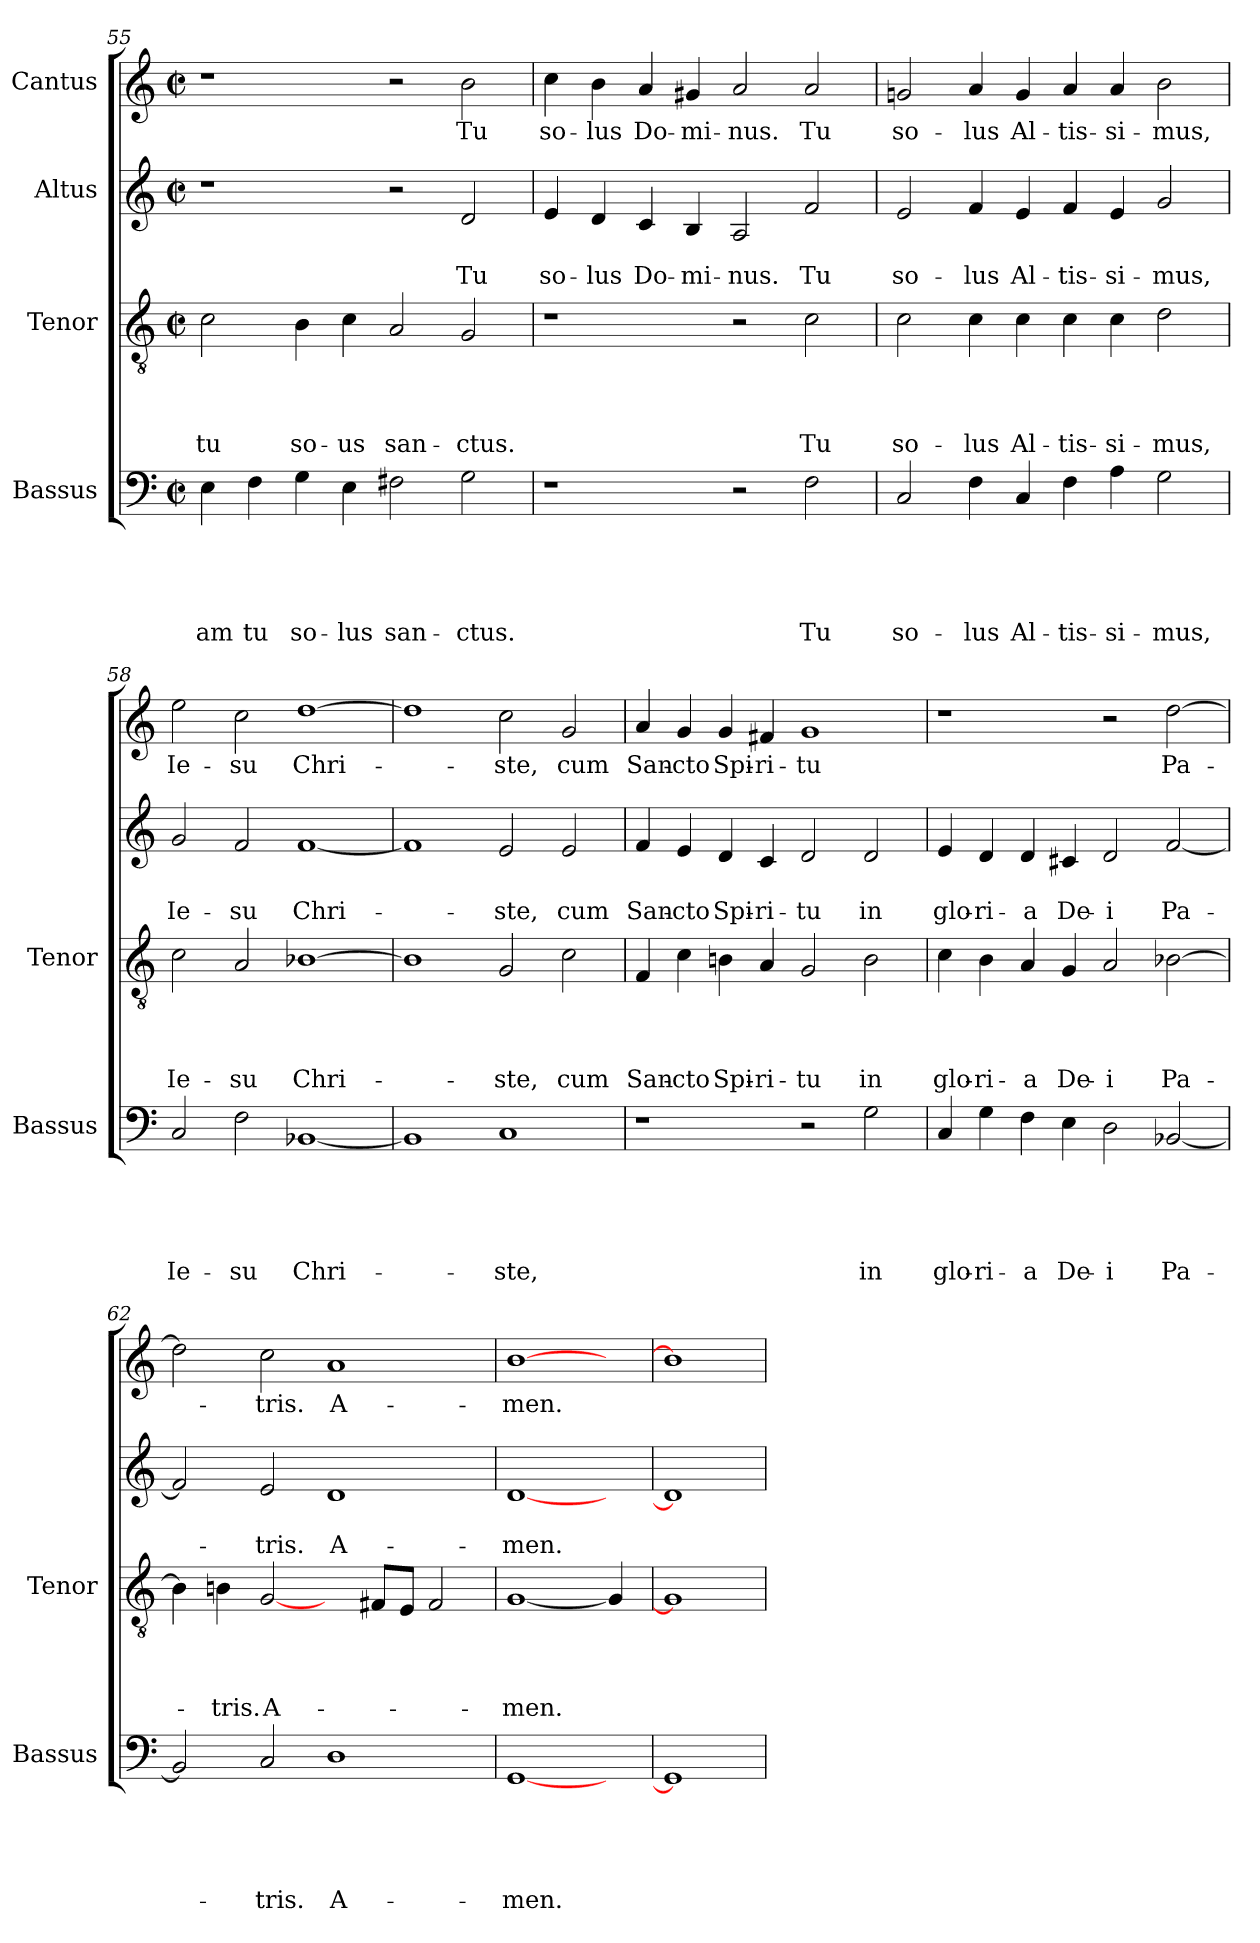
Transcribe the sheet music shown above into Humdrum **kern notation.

**kern	**text	**text	**text	**text	**text	**kern	**text	**text	**text	**text	**kern	**text	**text	**kern	**text
*part4	*part4	*part4	*part4	*part4	*part4	*part3	*part3	*part3	*part3	*part3	*part2	*part2	*part2	*part1	*part1
*staff4	*staff4	*staff4	*staff4	*staff4	*staff4	*staff3	*staff3	*staff3	*staff3	*staff3	*staff2	*staff2	*staff2	*staff1	*staff1
*I"Bassus	*	*	*	*	*	*I"Tenor	*	*	*	*	*I"Altus	*	*	*I"Cantus	*
*I'Bassus	*	*	*	*	*	*I'Tenor	*	*	*	*	*	*	*	*	*
*clefF4	*	*	*	*	*	*clefGv2	*	*	*	*	*clefG2	*	*	*clefG2	*
*k[]	*	*	*	*	*	*k[]	*	*	*	*	*k[]	*	*	*k[]	*
*C:	*	*	*	*	*	*C:	*	*	*	*	*C:	*	*	*C:	*
*M2/2	*	*	*	*	*	*M2/2	*	*	*	*	*M2/2	*	*	*M2/2	*
*met(c|)	*	*	*	*	*	*met(c|)	*	*	*	*	*met(c|)	*	*	*met(c|)	*
=55	=55	=55	=55	=55	=55	=55	=55	=55	=55	=55	=55	=55	=55	=55	=55
!	!	!	!	!	!LO:LY:b	!	!	!	!	!LO:LY:b	!	!	!	!	!
4E\	.	.	.	.	-am	2c\	.	.	.	tu	1r	.	.	1r	.
!	!	!	!	!	!LO:LY:b	!	!	!	!	!	!	!	!	!	!
4F\	.	.	.	.	tu	.	.	.	.	.	.	.	.	.	.
!	!	!	!	!	!LO:LY:b	!	!	!	!	!LO:LY:b	!	!	!	!	!
4G\	.	.	.	.	so-	4B\	.	.	.	so-	.	.	.	.	.
!	!	!	!	!	!LO:LY:b:rj	!	!	!	!	!LO:LY:b	!	!	!	!	!
4E\	.	.	.	.	-lus	4c\	.	.	.	-us	.	.	.	.	.
!	!	!	!	!	!LO:LY:b	!	!	!	!	!LO:LY:b	!	!	!	!	!
2F#X\	.	.	.	.	san-	2A/	.	.	.	san-	2r	.	.	2r	.
!	!	!	!	!	!LO:LY:b	!	!	!	!	!LO:LY:b	!	!	!LO:LY:b	!	!LO:LY:b
2G\	.	.	.	.	-ctus.	2G/	.	.	.	-ctus.	2d/	.	Tu	2b\	Tu
=56	=56	=56	=56	=56	=56	=56	=56	=56	=56	=56	=56	=56	=56	=56	=56
!	!	!	!	!	!	!	!	!	!	!	!	!	!LO:LY:b	!	!LO:LY:b
1r	.	.	.	.	.	1r	.	.	.	.	4e/	.	so-	4cc\	so-
!	!	!	!	!	!	!	!	!	!	!	!	!	!LO:LY:b:rj	!	!LO:LY:b:rj
.	.	.	.	.	.	.	.	.	.	.	4d/	.	-lus	4b\	-lus
!	!	!	!	!	!	!	!	!	!	!	!	!	!LO:LY:b	!	!LO:LY:b
.	.	.	.	.	.	.	.	.	.	.	4c/	.	Do-	4a/	Do-
!	!	!	!	!	!	!	!	!	!	!	!	!	!LO:LY:b	!	!LO:LY:b
.	.	.	.	.	.	.	.	.	.	.	4B/	.	-mi-	4g#X/	-mi-
!	!	!	!	!	!	!	!	!	!	!	!	!	!LO:LY:b:rj	!	!LO:LY:b:rj
2r	.	.	.	.	.	2r	.	.	.	.	2A/	.	-nus.	2a/	-nus.
!	!	!	!	!	!LO:LY:b	!	!	!	!	!LO:LY:b	!	!	!LO:LY:b	!	!LO:LY:b
2F\	.	.	.	.	Tu	2c\	.	.	.	Tu	2f/	.	Tu	2a/	Tu
=57	=57	=57	=57	=57	=57	=57	=57	=57	=57	=57	=57	=57	=57	=57	=57
!	!	!	!	!	!LO:LY:b	!	!	!	!	!LO:LY:b	!	!	!LO:LY:b	!	!LO:LY:b
2C/	.	.	.	.	so-	2c\	.	.	.	so-	2e/	.	so-	2gni/	so-
!	!	!	!	!	!LO:LY:b	!	!	!	!	!LO:LY:b	!	!	!LO:LY:b	!	!LO:LY:b
4F\	.	.	.	.	-lus	4c\	.	.	.	-lus	4f/	.	-lus	4a/	-lus
!	!	!	!	!	!LO:LY:b	!	!	!	!	!LO:LY:b	!	!	!LO:LY:b	!	!LO:LY:b
4C/	.	.	.	.	Al-	4c\	.	.	.	Al-	4e/	.	Al-	4g/	Al-
!	!	!	!	!	!LO:LY:b	!	!	!	!	!LO:LY:b	!	!	!LO:LY:b	!	!LO:LY:b
4F\	.	.	.	.	-tis-	4c\	.	.	.	-tis-	4f/	.	-tis-	4a/	-tis-
!	!	!	!	!	!LO:LY:b	!	!	!	!	!LO:LY:b	!	!	!LO:LY:b:rj	!	!LO:LY:b
4A\	.	.	.	.	-si-	4c\	.	.	.	-si-	4e/	.	-si-	4a/	-si-
!	!	!	!	!	!LO:LY:b:rj	!	!	!	!	!LO:LY:b:rj	!	!	!LO:LY:b	!	!LO:LY:b:rj
2G\	.	.	.	.	-mus,	2d\	.	.	.	-mus,	2g/	.	-mus,	2b\	-mus,
=58	=58	=58	=58	=58	=58	=58	=58	=58	=58	=58	=58	=58	=58	=58	=58
!	!	!	!	!	!LO:LY:b	!	!	!	!	!LO:LY:b	!	!	!LO:LY:b	!	!LO:LY:b
2C/	.	.	.	.	Ie-	2c\	.	.	.	Ie-	2g/	.	Ie-	2ee\	Ie-
!	!	!	!	!	!LO:LY:b	!	!	!	!	!LO:LY:b	!	!	!LO:LY:b	!	!LO:LY:b
2F\	.	.	.	.	-su	2A/	.	.	.	-su	2f/	.	-su	2cc\	-su
!	!	!	!	!	!LO:LY:b	!	!	!	!	!LO:LY:b	!	!	!LO:LY:b	!	!LO:LY:b
[<1BB-X	.	.	.	.	Chri-	[<1B-X	.	.	.	Chri-	[<1f	.	Chri-	[<1dd	Chri-
!!LO:LB:g=z
=59	=59	=59	=59	=59	=59	=59	=59	=59	=59	=59	=59	=59	=59	=59	=59
1BB-]	.	.	.	.	.	1B-]	.	.	.	.	1f]	.	.	1dd]	.
!	!	!	!	!	!LO:LY:b	!	!	!	!	!LO:LY:b	!	!	!LO:LY:b	!	!LO:LY:b
1C	.	.	.	.	-ste,	2G/	.	.	.	-ste,	2e/	.	-ste,	2cc\	-ste,
!	!	!	!	!	!	!	!	!	!	!LO:LY:b	!	!	!LO:LY:b	!	!LO:LY:b
.	.	.	.	.	.	2c\	.	.	.	cum	2e/	.	cum	2g/	cum
=60	=60	=60	=60	=60	=60	=60	=60	=60	=60	=60	=60	=60	=60	=60	=60
!	!	!	!	!	!	!	!	!	!	!LO:LY:b	!	!	!LO:LY:b	!	!LO:LY:b
1r	.	.	.	.	.	4F/	.	.	.	San-	4f/	.	San-	4a/	San-
!	!	!	!	!	!	!	!	!	!	!LO:LY:b:rj	!	!	!LO:LY:b:rj	!	!LO:LY:b:rj
.	.	.	.	.	.	4c\	.	.	.	-cto	4e/	.	-cto	4g/	-cto
!	!	!	!	!	!	!	!	!	!	!LO:LY:b	!	!	!LO:LY:b	!	!LO:LY:b
.	.	.	.	.	.	4Bn\	.	.	.	Spi-	4d/	.	Spi-	4g/	Spi-
!	!	!	!	!	!	!	!	!	!	!LO:LY:b:rj	!	!	!LO:LY:b:rj	!	!LO:LY:b:rj
.	.	.	.	.	.	4A/	.	.	.	-ri-	4c/	.	-ri-	4f#X/	-ri-
!	!	!	!	!	!	!	!	!	!	!LO:LY:b	!	!	!LO:LY:b	!	!LO:LY:b
2r	.	.	.	.	.	2G/	.	.	.	-tu	2d/	.	-tu	1g	-tu
!	!	!	!	!	!LO:LY:b	!	!	!	!	!LO:LY:b	!	!	!LO:LY:b	!	!
2G\	.	.	.	.	in	2B\	.	.	.	in	2d/	.	in	.	.
=61	=61	=61	=61	=61	=61	=61	=61	=61	=61	=61	=61	=61	=61	=61	=61
!	!	!	!	!	!LO:LY:b	!	!	!	!	!LO:LY:b	!	!	!LO:LY:b	!	!
4C/	.	.	.	.	glo-	4c\	.	.	.	glo-	4e/	.	glo-	1r	.
!	!	!	!	!	!LO:LY:b	!	!	!	!	!LO:LY:b	!	!	!LO:LY:b	!	!
4G\	.	.	.	.	-ri-	4B\	.	.	.	-ri-	4d/	.	-ri-	.	.
!	!	!	!	!	!LO:LY:b	!	!	!	!	!LO:LY:b	!	!	!LO:LY:b	!	!
4F\	.	.	.	.	-a	4A/	.	.	.	-a	4d/	.	-a	.	.
!	!	!	!	!	!LO:LY:b	!	!	!	!	!LO:LY:b	!	!	!LO:LY:b	!	!
4E\	.	.	.	.	De-	4G/	.	.	.	De-	4c#X/	.	De-	.	.
!	!	!	!	!	!LO:LY:b	!	!	!	!	!LO:LY:b	!	!	!LO:LY:b	!	!
2D\	.	.	.	.	-i	2A/	.	.	.	-i	2d/	.	-i	2r	.
!	!	!	!	!	!LO:LY:b	!	!	!	!	!LO:LY:b	!	!	!LO:LY:b	!	!LO:LY:b
[<2BB-X/	.	.	.	.	Pa-	[>2B-X\	.	.	.	Pa-	[<2f/	.	Pa-	[>2dd\	Pa-
=62	=62	=62	=62	=62	=62	=62	=62	=62	=62	=62	=62	=62	=62	=62	=62
2BB-/]	.	.	.	.	.	4B-\]	.	.	.	.	2f/]	.	.	2dd\]	.
!	!	!	!	!	!	!	!	!	!	!LO:LY:b	!	!	!	!	!
.	.	.	.	.	.	4B\	.	.	.	-tris.	.	.	.	.	.
!	!	!	!	!	!LO:LY:b	!	!	!	!	!LO:LY:b	!	!	!LO:LY:b	!	!LO:LY:b
2C/	.	.	.	.	-tris.	[2G/	.	.	.	A-	2e/	.	-tris.	2cc\	-tris.
!	!	!	!	!	!LO:LY:b	!	!	!	!	!	!	!	!LO:LY:b	!	!LO:LY:b
1D	.	.	.	.	A-	4ryy	.	.	.	.	1d	.	A-	1a	A-
.	.	.	.	.	.	8F#X/L	.	.	.	.	.	.	.	.	.
.	.	.	.	.	.	8E/J	.	.	.	.	.	.	.	.	.
.	.	.	.	.	.	2F#/	.	.	.	.	.	.	.	.	.
=63	=63	=63	=63	=63	=63	=63	=63	=63	=63	=63	=63	=63	=63	=63	=63
!	!	!	!	!	!LO:LY:b	!	!	!	!	!LO:LY:b	!	!	!LO:LY:b	!	!LO:LY:b
[1GG	.	.	.	.	-men.	[1G	.	.	.	-men.	[1d	.	-men.	[1b	-men.
4ryy	.	.	.	.	.	4G/]	.	.	.	.	4ryy	.	.	4ryy	.
=64	=64	=64	=64	=64	=64	=64	=64	=64	=64	=64	=64	=64	=64	=64	=64
1GG]	.	.	.	.	.	1G]	.	.	.	.	1d]	.	.	1b]	.
=	=	=	=	=	=	=	=	=	=	=	=	=	=	=	=
*-	*-	*-	*-	*-	*-	*-	*-	*-	*-	*-	*-	*-	*-	*-	*-
